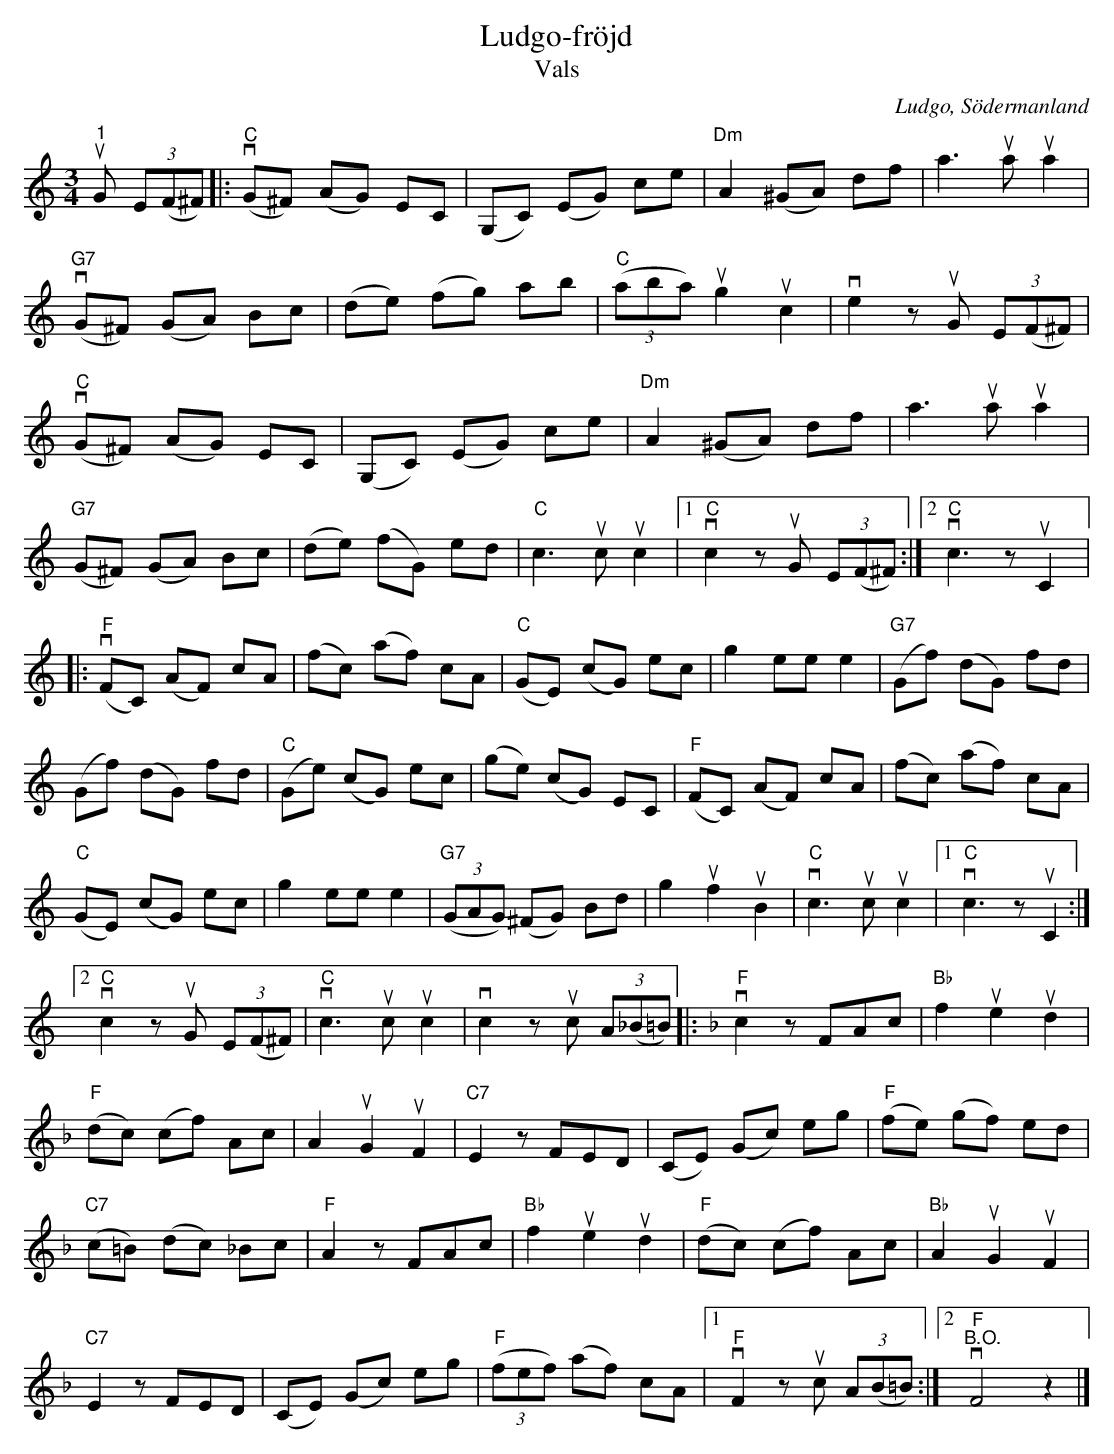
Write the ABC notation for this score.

X:1
T:Ludgo-fröjd
T:Vals
O:Ludgo, Södermanland
L:1/8
M:3/4
K:C
V:1
"^1"u G (3E(F^F) |:v"C" (G^F) (AG) EC | (G,C) (EG) ce | "Dm"A2 (^GA) df | a3u au a2 |
"G7"v (G^F) (GA) Bc | (de) (fg) ab | "C" (3(aba)u g2u c2 |v e2 zu G (3E(F^F) |
"C" v (G^F) (AG) EC | (G,C) (EG) ce | "Dm" A2 (^GA) df | a3u au a2 |
"G7" (G^F) (GA) Bc | (de) (fG) ed | "C" c3u cu c2 |1v "C" c2 zu G (3E(F^F) :|2v "C" c3 zu C2 |:
"F"v (FC) (AF) cA | (fc) (af) cA | "C" (GE) (cG) ec | g2 ee e2 | "G7" (Gf) (dG) fd |
(Gf) (dG) fd | "C" (Ge) (cG) ec | (ge) (cG) EC | "F" (FC) (AF) cA | (fc) (af) cA |
"C" (GE) (cG) ec | g2 ee e2 | "G7" (3(GAG) (^FG) Bd | g2u f2u B2 |"C"v c3u cu c2 |1"C"v c3 zu C2 :|2
v"C" c2 zu G (3E(F^F) | "C" v c3u cu c2 |v c2 zu c (3A(_B=B) |: [K:F]v "F" c2 z FAc |"Bb" f2u e2u d2 |
"F" (dc) (cf) Ac | A2u G2u F2 | "C7" E2 z FED | (CE) (Gc) eg |"F" (fe) (gf) ed |
"C7" (c=B) (dc) _Bc | "F" A2 z FAc |"Bb" f2u e2u d2 |"F" (dc) (cf) Ac | "Bb" A2u G2u F2 |
"C7" E2 z FED | (CE) (Gc) eg |"F" (3(fef) (af) cA |1 "F"v F2 zu c (3A(B=B) :|2"F"v "^B.O." F4 z2 |]
